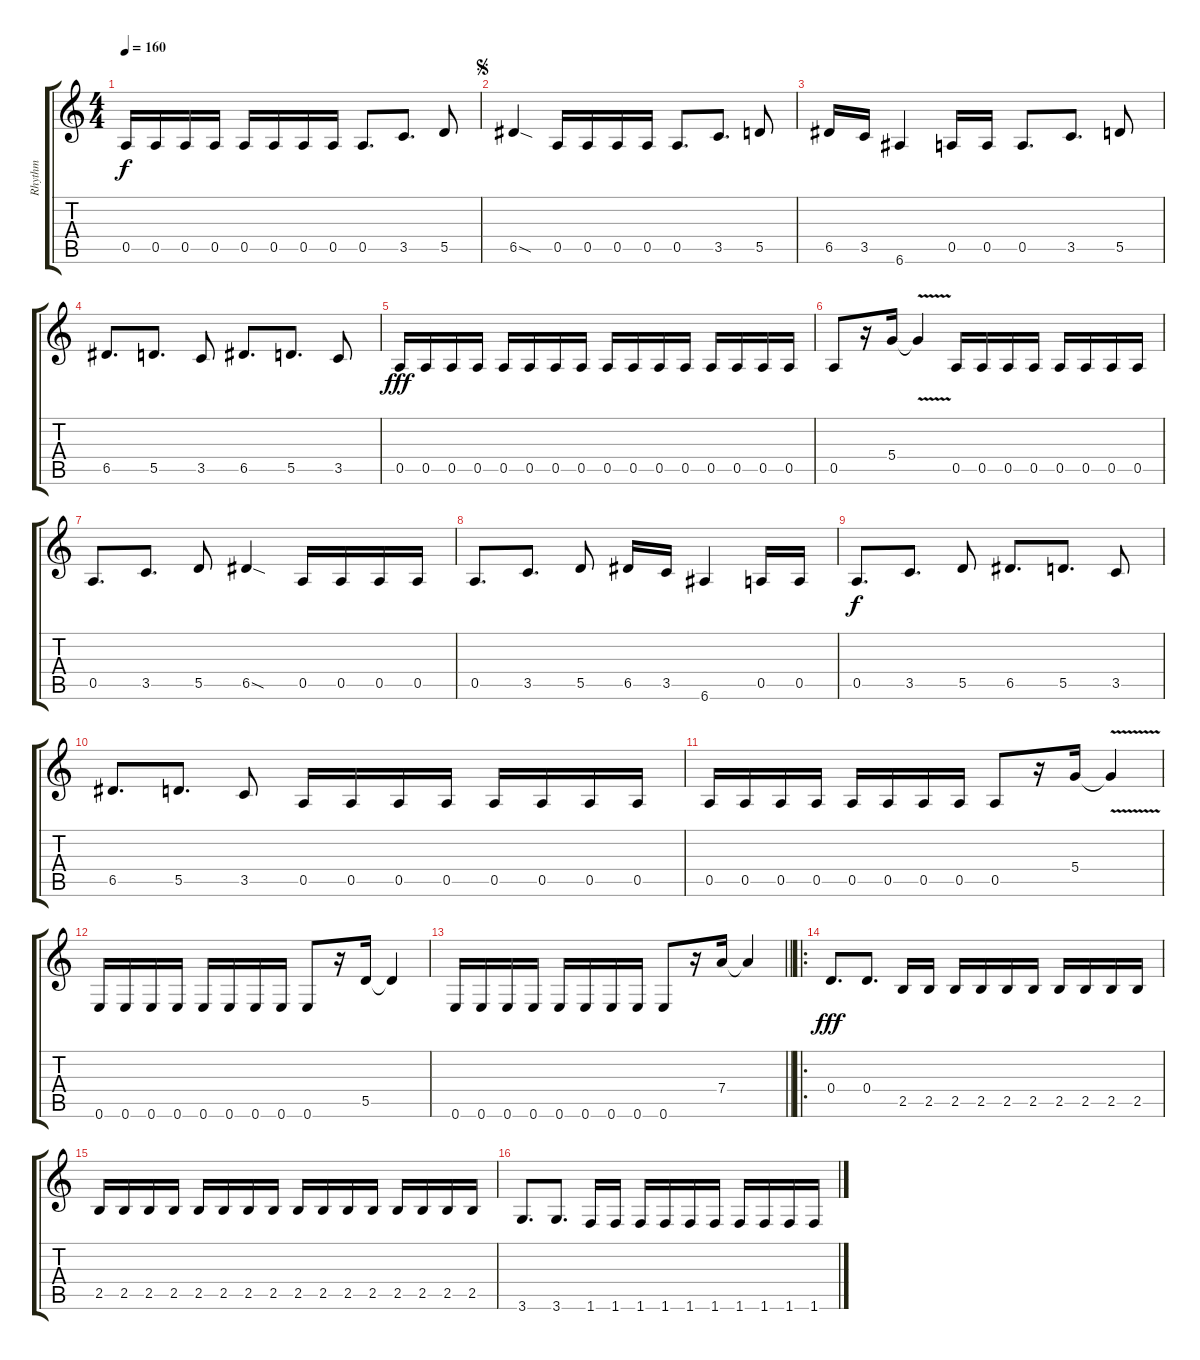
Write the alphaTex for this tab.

\track ("Rhythm" "Rhythm") {instrument distortionguitar}
\staff {score tabs}
\tuning (E4 B3 G3 D3 A2 E2) {hide}
\ts (4 4)
\tempo 160
\clef g2
\ks c
0.5.16{dy f} 0.5.16 0.5.16 0.5.16 0.5.16 0.5.16 0.5.16 0.5.16 0.5.8{d} 3.5.8{d} 5.5.8 |
\jump segno
6.5{sod}.4 0.5.16 0.5.16 0.5.16 0.5.16 0.5.8{d} 3.5.8{d} 5.5.8 |
6.5.16 3.5.16 6.6.4 0.5.16 0.5.16 0.5.8{d} 3.5.8{d} 5.5.8 |
6.5.8{d} 5.5.8{d} 3.5.8 6.5.8{d} 5.5.8{d} 3.5.8 |
0.5.16{dy fff} 0.5.16 0.5.16 0.5.16 0.5.16 0.5.16 0.5.16 0.5.16 0.5.16 0.5.16 0.5.16 0.5.16 0.5.16 0.5.16 0.5.16 0.5.16 |
0.5.8 r.16 5.4.16 5.4{v t}.4 0.5.16 0.5.16 0.5.16 0.5.16 0.5.16 0.5.16 0.5.16 0.5.16 |
0.5.8{d} 3.5.8{d} 5.5.8 6.5{sod}.4 0.5.16 0.5.16 0.5.16 0.5.16 |
0.5.8{d} 3.5.8{d} 5.5.8 6.5.16 3.5.16 6.6.4 0.5.16 0.5.16 |
0.5.8{d dy f} 3.5.8{d} 5.5.8 6.5.8{d} 5.5.8{d} 3.5.8 |
6.5.8{d} 5.5.8{d} 3.5.8 0.5.16 0.5.16 0.5.16 0.5.16 0.5.16 0.5.16 0.5.16 0.5.16 |
0.5.16 0.5.16 0.5.16 0.5.16 0.5.16 0.5.16 0.5.16 0.5.16 0.5.8 r.16 5.4.16 5.4{v t}.4 |
0.6.16 0.6.16 0.6.16 0.6.16 0.6.16 0.6.16 0.6.16 0.6.16 0.6.8 r.16 5.5.16 5.5{t}.4 |
\barLineRight lightlight
0.6.16 0.6.16 0.6.16 0.6.16 0.6.16 0.6.16 0.6.16 0.6.16 0.6.8 r.16 7.4.16 7.4{t}.4 |
\ro
0.4.8{d dy fff} 0.4.8{d} 2.5.16 2.5.16 2.5.16 2.5.16 2.5.16 2.5.16 2.5.16 2.5.16 2.5.16 2.5.16 |
2.5.16 2.5.16 2.5.16 2.5.16 2.5.16 2.5.16 2.5.16 2.5.16 2.5.16 2.5.16 2.5.16 2.5.16 2.5.16 2.5.16 2.5.16 2.5.16 |
3.6.8{d} 3.6.8{d} 1.6.16 1.6.16 1.6.16 1.6.16 1.6.16 1.6.16 1.6.16 1.6.16 1.6.16 1.6.16
